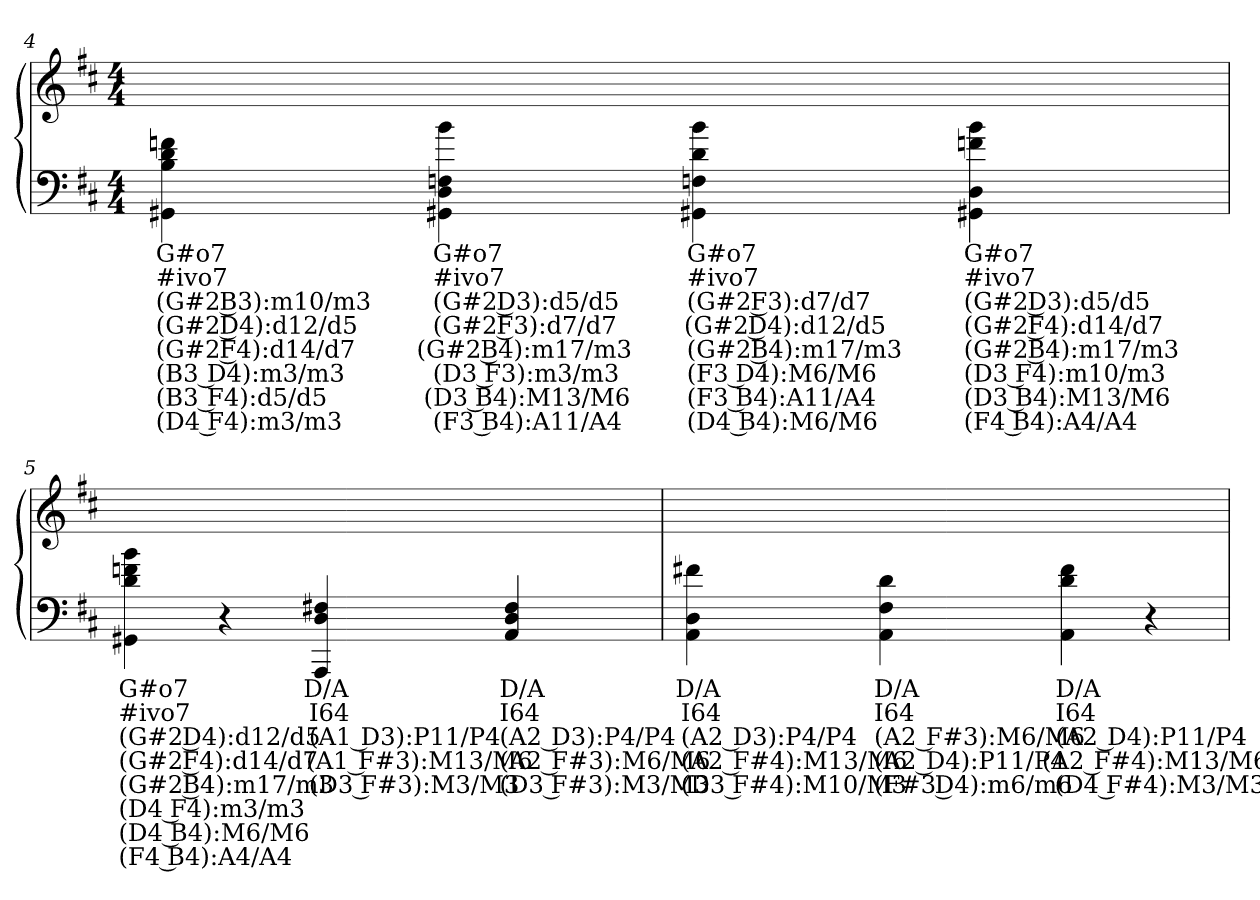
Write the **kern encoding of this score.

**kern	**text	**text	**text	**text	**text	**text	**text	**text	**kern
*part2	*part2	*part2	*part2	*part2	*part2	*part2	*part2	*part2	*part1
*staff2	*staff2	*staff2	*staff2	*staff2	*staff2	*staff2	*staff2	*staff2	*staff1
*clefF4	*	*	*	*	*	*	*	*	*clefG2
*k[f#c#]	*	*	*	*	*	*	*	*	*k[f#c#]
*D:	*	*	*	*	*	*	*	*	*D:
*M4/4	*	*	*	*	*	*	*	*	*M4/4
=4	=4	=4	=4	=4	=4	=4	=4	=4	=4
4GG#X 4B 4d 4fn	G#o7	#ivo7	(G#2 B3):m10/m3	(G#2 D4):d12/d5	(G#2 F4):d14/d7	(B3 D4):m3/m3	(B3 F4):d5/d5	(D4 F4):m3/m3	1ryy
4GG#X 4D 4Fn 4b	G#o7	#ivo7	(G#2 D3):d5/d5	(G#2 F3):d7/d7	(G#2 B4):m17/m3	(D3 F3):m3/m3	(D3 B4):M13/M6	(F3 B4):A11/A4	.
4GG#X 4Fn 4d 4b	G#o7	#ivo7	(G#2 F3):d7/d7	(G#2 D4):d12/d5	(G#2 B4):m17/m3	(F3 D4):M6/M6	(F3 B4):A11/A4	(D4 B4):M6/M6	.
4GG#X 4D 4fn 4b	G#o7	#ivo7	(G#2 D3):d5/d5	(G#2 F4):d14/d7	(G#2 B4):m17/m3	(D3 F4):m10/m3	(D3 B4):M13/M6	(F4 B4):A4/A4	.
=5	=5	=5	=5	=5	=5	=5	=5	=5	=5
4GG#X 4d 4fn 4b	G#o7	#ivo7	(G#2 D4):d12/d5	(G#2 F4):d14/d7	(G#2 B4):m17/m3	(D4 F4):m3/m3	(D4 B4):M6/M6	(F4 B4):A4/A4	1ryy
4r	.	.	.	.	.	.	.	.	.
4AAA 4D 4F#X	D/A	I64	(A1 D3):P11/P4	(A1 F#3):M13/M6	(D3 F#3):M3/M3	.	.	.	.
4AA 4D 4F#	D/A	I64	(A2 D3):P4/P4	(A2 F#3):M6/M6	(D3 F#3):M3/M3	.	.	.	.
=6	=6	=6	=6	=6	=6	=6	=6	=6	=6
4AA 4D 4f#X	D/A	I64	(A2 D3):P4/P4	(A2 F#4):M13/M6	(D3 F#4):M10/M3	.	.	.	1ryy
4AA 4F# 4d	D/A	I64	(A2 F#3):M6/M6	(A2 D4):P11/P4	(F#3 D4):m6/m6	.	.	.	.
4AA 4d 4f#	D/A	I64	(A2 D4):P11/P4	(A2 F#4):M13/M6	(D4 F#4):M3/M3	.	.	.	.
4r	.	.	.	.	.	.	.	.	.
=	=	=	=	=	=	=	=	=	=
*-	*-	*-	*-	*-	*-	*-	*-	*-	*-
